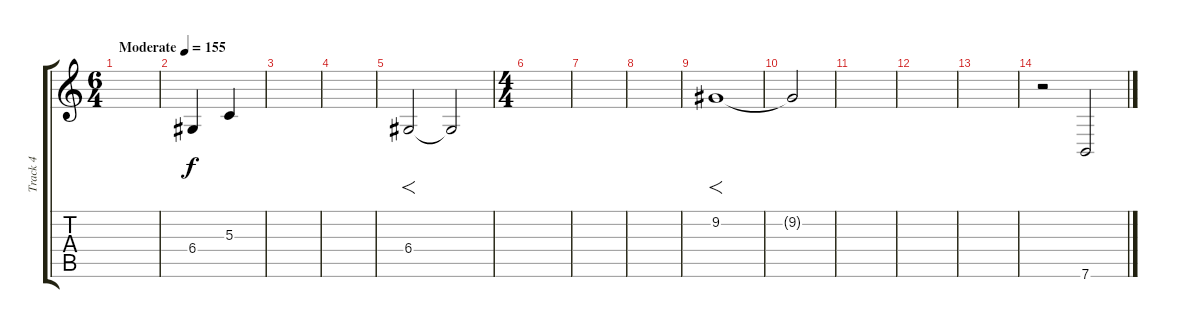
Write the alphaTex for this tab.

\track ("Track 4" "Track 4") {instrument orchestralharp}
\staff {score tabs}
\tuning (E4 B3 G3 D3 A2 E2) {hide}
\ts (6 4)
\tempo (155 "Moderate")
\clef g2
\ks c
|
6.4.4 5.3.4 |
|
|
6.4.2{f} 6.4{t}.2 |
\ts (4 4)
|
|
|
9.2.1{f} |
9.2{t}.2 |
|
|
|
r.2 7.6.2
